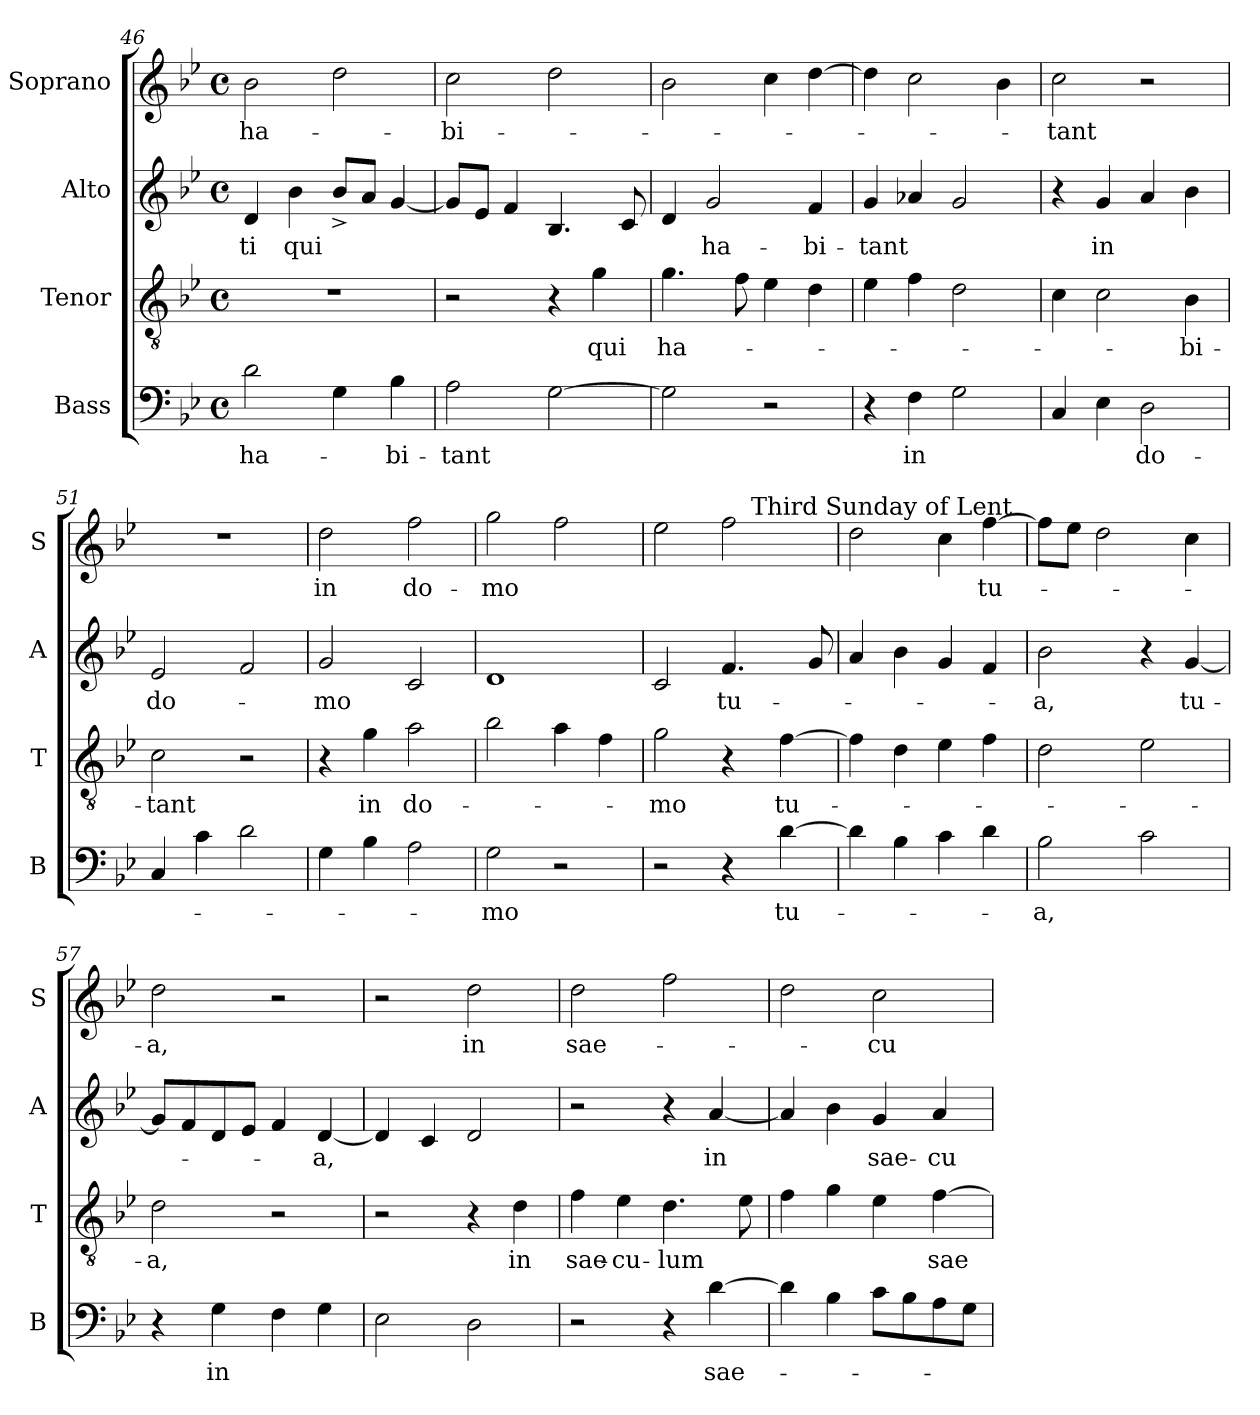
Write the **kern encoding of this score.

**kern	**text	**kern	**text	**kern	**text	**kern	**text
*part4	*part4	*part3	*part3	*part2	*part2	*part1	*part1
*staff4	*staff4	*staff3	*staff3	*staff2	*staff2	*staff1	*staff1
*I"Bass	*	*I"Tenor	*	*I"Alto	*	*I"Soprano	*
*I'B	*	*I'T	*	*I'A	*	*I'S	*
*clefF4	*	*clefGv2	*	*clefG2	*	*clefG2	*
*k[b-e-]	*	*k[b-e-]	*	*k[b-e-]	*	*k[b-e-]	*
*B-:	*	*B-:	*	*B-:	*	*B-:	*
*M4/4	*	*M4/4	*	*M4/4	*	*M4/4	*
*met(c)	*	*met(c)	*	*met(c)	*	*met(c)	*
=46	=46	=46	=46	=46	=46	=46	=46
!	!LO:LY:b:cj	!	!	!	!LO:LY:b:cj	!	!LO:LY:b:cj
2d\	ha-	1r	.	4d/	-ti	2b-\	ha-
!	!	!	!	!	!LO:LY:b:cj	!	!
.	.	.	.	4b-\	qui	.	.
4G\	.	.	.	8b-^>/L	.	2dd\	.
.	.	.	.	8a/J	.	.	.
!	!LO:LY:b:cj	!	!	!	!	!	!
4B-\	-bi-	.	.	[>4g/	.	.	.
!!LO:LB:g=z
=47	=47	=47	=47	=47	=47	=47	=47
!	!LO:LY:b	!	!	!	!	!	!LO:LY:b:cj
2A\	-tant	2r	.	8g/L]	.	2cc\	-bi-
.	.	.	.	8e-/J	.	.	.
.	.	.	.	4f/	.	.	.
[>2G\	.	4r	.	4.B-/	.	2dd\	.
!	!	!	!LO:LY:b:cj	!	!	!	!
.	.	4g\	qui	.	.	.	.
.	.	.	.	8c/	.	.	.
=48	=48	=48	=48	=48	=48	=48	=48
!	!	!	!LO:LY:b:cj	!	!	!	!
2G\]	.	4.g\	ha-	4d/	.	2b-\	.
!	!	!	!	!	!LO:LY:b:cj	!	!
.	.	.	.	2g/	ha-	.	.
.	.	8f\	.	.	.	.	.
2r	.	4e-\	.	.	.	4cc\	.
!	!	!	!	!	!LO:LY:b:cj	!	!
.	.	4d\	.	4f/	-bi-	[>4dd\	.
=49	=49	=49	=49	=49	=49	=49	=49
!	!	!	!	!	!LO:LY:b	!	!
4r	.	4e-\	.	4g/	-tant	4dd\]	.
!	!LO:LY:b:cj	!	!	!	!	!	!
4F\	in	4f\	.	4a-X/	.	2cc\	.
2G\	.	2d\	.	2g/	.	.	.
.	.	.	.	.	.	4b-\	.
=50	=50	=50	=50	=50	=50	=50	=50
!	!	!	!	!	!	!	!LO:LY:b:cj
4C/	.	4c\	.	4r	.	2cc\	-tant
!	!	!	!	!	!LO:LY:b:cj	!	!
4E-\	.	2c\	.	4g/	in	.	.
!	!LO:LY:b:cj	!	!	!	!	!	!
2D\	do-	.	.	4a/	.	2r	.
!	!	!	!LO:LY:b:cj	!	!	!	!
.	.	4B-\	-bi-	4b-\	.	.	.
=51	=51	=51	=51	=51	=51	=51	=51
!	!	!	!LO:LY:b:cj	!	!LO:LY:b:cj	!	!
4C/	.	2c\	-tant	2e-/	do-	1r	.
4c\	.	.	.	.	.	.	.
2d\	.	2r	.	2f/	.	.	.
!!LO:PB:g=z
=52	=52	=52	=52	=52	=52	=52	=52
!	!	!	!	!	!LO:LY:b:cj	!	!LO:LY:b:cj
4G\	.	4r	.	2g/	-mo	2dd\	in
!	!	!	!LO:LY:b:cj	!	!	!	!
4B-\	.	4g\	in	.	.	.	.
!	!	!	!LO:LY:b:cj	!	!	!	!LO:LY:b:cj
2A\	.	2a\	do-	2c/	.	2ff\	do-
=53	=53	=53	=53	=53	=53	=53	=53
!	!LO:LY:b:cj	!	!	!	!	!	!LO:LY:b:cj
2G\	-mo	2b-\	.	1d	.	2gg\	-mo
2r	.	4a\	.	.	.	2ff\	.
.	.	4f\	.	.	.	.	.
=54	=54	=54	=54	=54	=54	=54	=54
!	!	!	!LO:LY:b:cj	!	!	!	!
*	*	*	*	*	*	*^	*
2r	.	2g\	-mo	2c/	.	2ee-\	2ryy	.
!	!	!	!	!	!LO:LY:b:cj	!	!	!
4r	.	4r	.	4.f/	tu-	2ff\	8ryy	.
!	!	!	!	!	!	!	!LO:TX:a:t=Third Sunday of Lent	!
.	.	.	.	.	.	.	4.ryy	.
!	!LO:LY:b:cj	!	!LO:LY:b:cj	!	!	!	!	!
[>4d\	tu-	[>4f\	tu-	.	.	.	.	.
.	.	.	.	8g/	.	.	.	.
*	*	*	*	*	*	*v	*v	*
=55	=55	=55	=55	=55	=55	=55	=55
4d\]	.	4f\]	.	4a/	.	2dd\	.
4B-\	.	4d\	.	4b-\	.	.	.
4c\	.	4e-\	.	4g/	.	4cc\	.
!	!	!	!	!	!	!	!LO:LY:b:cj
4d\	.	4f\	.	4f/	.	[>4ff\	tu-
=56	=56	=56	=56	=56	=56	=56	=56
!	!LO:LY:b:cj	!	!	!	!LO:LY:b:cj	!	!
2B-\	-a,	2d\	.	2b-\	-a,	8ff\L]	.
.	.	.	.	.	.	8ee-\J	.
.	.	.	.	.	.	2dd\	.
2c\	.	2e-\	.	4r	.	.	.
!	!	!	!	!	!LO:LY:b:cj	!	!
.	.	.	.	[<4g/	tu-	4cc\	.
=57	=57	=57	=57	=57	=57	=57	=57
!	!	!	!LO:LY:b:cj	!	!	!	!LO:LY:b:cj
4r	.	2d\	-a,	8g/L]	.	2dd\	-a,
.	.	.	.	8f/	.	.	.
!	!LO:LY:b:cj	!	!	!	!	!	!
4G\	in	.	.	8d/	.	.	.
.	.	.	.	8e-/J	.	.	.
4F\	.	2r	.	4f/	.	2r	.
!	!	!	!	!	!LO:LY:b:cj	!	!
4G\	.	.	.	[<4d/	-a,	.	.
=58	=58	=58	=58	=58	=58	=58	=58
2E-\	.	2r	.	4d/]	.	2r	.
.	.	.	.	4c/	.	.	.
!	!	!	!	!	!	!	!LO:LY:b:cj
2D\	.	4r	.	2d/	.	2dd\	in
!	!	!	!LO:LY:b:cj	!	!	!	!
.	.	4d\	in	.	.	.	.
!!LO:LB:g=z
=59	=59	=59	=59	=59	=59	=59	=59
!	!	!	!LO:LY:b	!	!	!	!LO:LY:b:cj
2r	.	4f\	sae-	2r	.	2dd\	sae-
!	!	!	!LO:LY:b:rj	!	!	!	!
.	.	4e-\	-cu-	.	.	.	.
!	!	!	!LO:LY:b	!	!	!	!
4r	.	4.d\	-lum	4r	.	2ff\	.
!	!LO:LY:b:cj	!	!	!	!LO:LY:b:cj	!	!
[>4d\	sae-	.	.	[<4a/	in	.	.
.	.	8e-\	.	.	.	.	.
=60	=60	=60	=60	=60	=60	=60	=60
4d\]	.	4f\	.	4a/]	.	2dd\	.
4B-\	.	4g\	.	4b-\	.	.	.
!	!	!	!	!	!LO:LY:b:cj	!	!LO:LY:b:cj
8c\L	.	4e-\	.	4g/	sae-	2cc\	-cu-
8B-\	.	.	.	.	.	.	.
!	!	!	!LO:LY:b:cj	!	!LO:LY:b:cj	!	!
8A\	.	[>4f\	sae-	4a/	-cu-	.	.
8G\J	.	.	.	.	.	.	.
=	=	=	=	=	=	=	=
*-	*-	*-	*-	*-	*-	*-	*-
